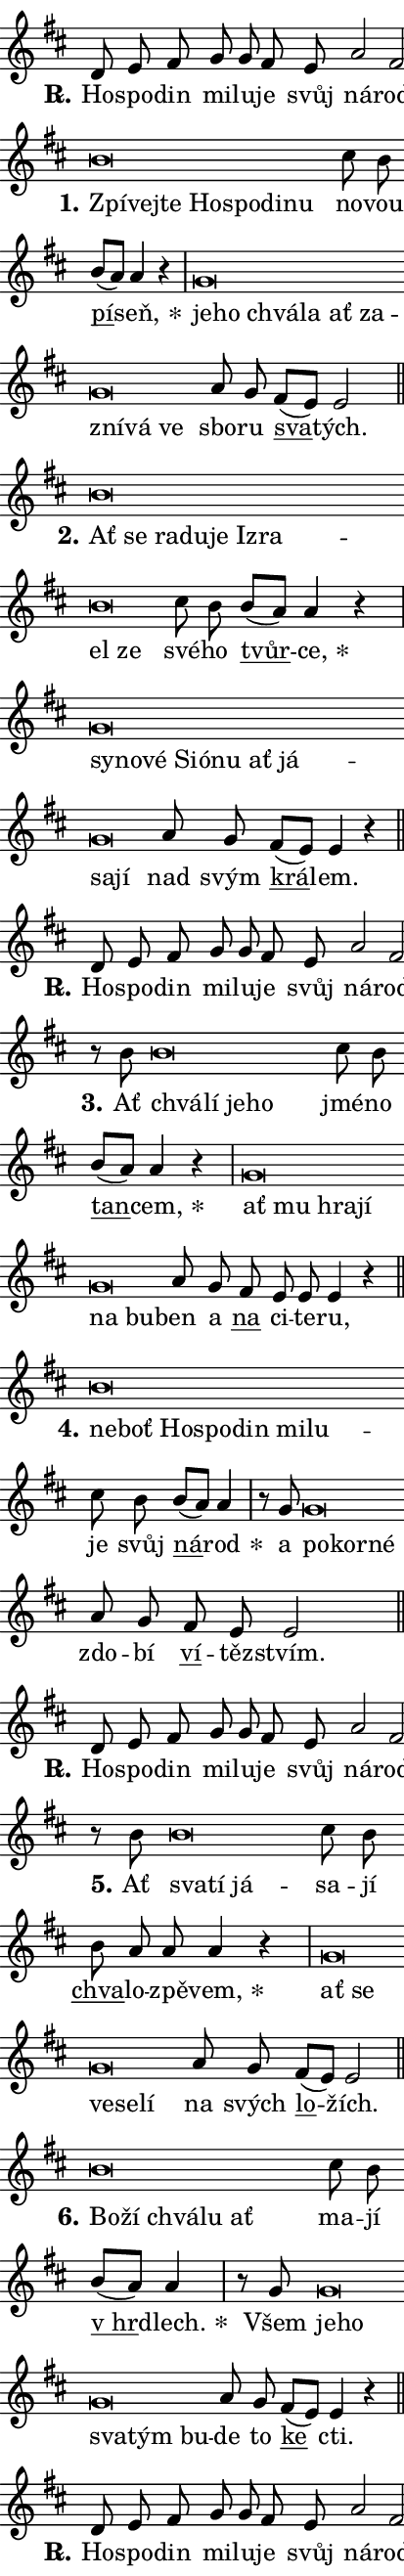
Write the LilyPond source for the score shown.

\version "2.22.1"
\header { tagline = "" }
\paper {
  indent = 0\cm
  top-margin = 0\cm
  right-margin = 0\cm
  bottom-margin = 0\cm
  left-margin = 0\cm
  paper-width = 7\cm
  page-breaking = #ly:one-page-breaking
  system-system-spacing.basic-distance = #11
  score-system-spacing.basic-distance = #11
  ragged-last = ##f
}


%% Author: Thomas Morley
%% https://lists.gnu.org/archive/html/lilypond-user/2020-05/msg00002.html
#(define (line-position grob)
"Returns position of @var[grob} in current system:
   @code{'start}, if at first time-step
   @code{'end}, if at last time-step
   @code{'middle} otherwise
"
  (let* ((col (ly:item-get-column grob))
         (ln (ly:grob-object col 'left-neighbor))
         (rn (ly:grob-object col 'right-neighbor))
         (col-to-check-left (if (ly:grob? ln) ln col))
         (col-to-check-right (if (ly:grob? rn) rn col))
         (break-dir-left
           (and
             (ly:grob-property col-to-check-left 'non-musical #f)
             (ly:item-break-dir col-to-check-left)))
         (break-dir-right
           (and
             (ly:grob-property col-to-check-right 'non-musical #f)
             (ly:item-break-dir col-to-check-right))))
        (cond ((eqv? 1 break-dir-left) 'start)
              ((eqv? -1 break-dir-right) 'end)
              (else 'middle))))

#(define (tranparent-at-line-position vctor)
  (lambda (grob)
  "Relying on @code{line-position} select the relevant enry from @var{vctor}.
Used to determine transparency,"
    (case (line-position grob)
      ((end) (not (vector-ref vctor 0)))
      ((middle) (not (vector-ref vctor 1)))
      ((start) (not (vector-ref vctor 2))))))

noteHeadBreakVisibility =
#(define-music-function (break-visibility)(vector?)
"Makes @code{NoteHead}s transparent relying on @var{break-visibility}"
#{
  \override NoteHead.transparent =
    #(tranparent-at-line-position break-visibility)
#})

#(define delete-ledgers-for-transparent-note-heads
  (lambda (grob)
    "Reads whether a @code{NoteHead} is transparent.
If so this @code{NoteHead} is removed from @code{'note-heads} from
@var{grob}, which is supposed to be @code{LedgerLineSpanner}.
As a result ledgers are not printed for this @code{NoteHead}"
    (let* ((nhds-array (ly:grob-object grob 'note-heads))
           (nhds-list
             (if (ly:grob-array? nhds-array)
                 (ly:grob-array->list nhds-array)
                 '()))
           ;; Relies on the transparent-property being done before
           ;; Staff.LedgerLineSpanner.after-line-breaking is executed.
           ;; This is fragile ...
           (to-keep
             (remove
               (lambda (nhd)
                 (ly:grob-property nhd 'transparent #f))
               nhds-list)))
      ;; TODO find a better method to iterate over grob-arrays, similiar
      ;; to filter/remove etc for lists
      ;; For now rebuilt from scratch
      (set! (ly:grob-object grob 'note-heads)  '())
      (for-each
        (lambda (nhd)
          (ly:pointer-group-interface::add-grob grob 'note-heads nhd))
        to-keep))))

hideNotes = {
  \noteHeadBreakVisibility #begin-of-line-visible
}
unHideNotes = {
  \noteHeadBreakVisibility #all-visible
}

% work-around for resetting accidentals
% https://lilypond.org/doc/v2.23/Documentation/notation/displaying-rhythms#unmetered-music
cadenzaMeasure = {
  \cadenzaOff
  \partial 1024 s1024
  \cadenzaOn
}

#(define-markup-command (accent layout props text) (markup?)
  "Underline accented syllable"
  (interpret-markup layout props
    #{\markup \override #'(offset . 4.3) \underline { #text }#}))

responsum = \markup \concat {
  "R" \hspace #-1.05 \path #0.1 #'((moveto 0 0.07) (lineto 0.9 0.8)) \hspace #0.05 "."
}

\layout {
    \context {
        \Staff
        \remove "Time_signature_engraver"
        \override LedgerLineSpanner.after-line-breaking = #delete-ledgers-for-transparent-note-heads
    }
    \context {
        \Voice {
            \override NoteHead.output-attributes = #'((class . "notehead"))
            \override Hairpin.height = #0.55
        }
    }
    \context {
        \Lyrics {
            \override StanzaNumber.output-attributes = #'((class . "stanzanumber"))
            \override LyricSpace.minimum-distance = #0.9
            \override LyricText.font-name = #"TeX Gyre Schola"
            \override LyricText.font-size = 1
            \override StanzaNumber.font-name = #"TeX Gyre Schola Bold"
            \override StanzaNumber.font-size = 1
        }
    }
}

% magnetic-lyrics.ily
%
%   written by
%     Jean Abou Samra <jean@abou-samra.fr>
%     Werner Lemberg <wl@gnu.org>
%
%   adapted by
%     Jiri Hon <jiri.hon@gmail.com>
%
% Version 2022-Apr-15

% https://www.mail-archive.com/lilypond-user@gnu.org/msg149350.html

#(define (Left_hyphen_pointer_engraver context)
   "Collect syllable-hyphen-syllable occurrences in lyrics and store
them in properties.  This engraver only looks to the left.  For
example, if the lyrics input is @code{foo -- bar}, it does the
following.

@itemize @bullet
@item
Set the @code{text} property of the @code{LyricHyphen} grob between
@q{foo} and @q{bar} to @code{foo}.

@item
Set the @code{left-hyphen} property of the @code{LyricText} grob with
text @q{foo} to the @code{LyricHyphen} grob between @q{foo} and
@q{bar}.
@end itemize

Use this auxiliary engraver in combination with the
@code{lyric-@/text::@/apply-@/magnetic-@/offset!} hook."
   (let ((hyphen #f)
         (text #f))
     (make-engraver
      (acknowledgers
       ((lyric-syllable-interface engraver grob source-engraver)
        (set! text grob)))
      (end-acknowledgers
       ((lyric-hyphen-interface engraver grob source-engraver)
        ;(when (not (grob::has-interface grob 'lyric-space-interface))
          (set! hyphen grob)));)
      ((stop-translation-timestep engraver)
       (when (and text hyphen)
         (ly:grob-set-object! text 'left-hyphen hyphen))
       (set! text #f)
       (set! hyphen #f)))))

#(define (lyric-text::apply-magnetic-offset! grob)
   "If the space between two syllables is less than the value in
property @code{LyricText@/.details@/.squash-threshold}, move the right
syllable to the left so that it gets concatenated with the left
syllable.

Use this function as a hook for
@code{LyricText@/.after-@/line-@/breaking} if the
@code{Left_@/hyphen_@/pointer_@/engraver} is active."
   (let ((hyphen (ly:grob-object grob 'left-hyphen #f)))
     (when hyphen
       (let ((left-text (ly:spanner-bound hyphen LEFT)))
         (when (grob::has-interface left-text 'lyric-syllable-interface)
           (let* ((common (ly:grob-common-refpoint grob left-text X))
                  (this-x-ext (ly:grob-extent grob common X))
                  (left-x-ext
                   (begin
                     ;; Trigger magnetism for left-text.
                     (ly:grob-property left-text 'after-line-breaking)
                     (ly:grob-extent left-text common X)))
                  ;; `delta` is the gap width between two syllables.
                  (delta (- (interval-start this-x-ext)
                            (interval-end left-x-ext)))
                  (details (ly:grob-property grob 'details))
                  (threshold (assoc-get 'squash-threshold details 0.2)))
             (when (< delta threshold)
               (let* (;; We have to manipulate the input text so that
                      ;; ligatures crossing syllable boundaries are not
                      ;; disabled.  For languages based on the Latin
                      ;; script this is essentially a beautification.
                      ;; However, for non-Western scripts it can be a
                      ;; necessity.
                      (lt (ly:grob-property left-text 'text))
                      (rt (ly:grob-property grob 'text))
                      (is-space (grob::has-interface hyphen 'lyric-space-interface))
                      (space (if is-space " " ""))
                      (space-markup (grob-interpret-markup grob " "))
                      (space-size (interval-length (ly:stencil-extent space-markup X)))
                      (extra-delta (if is-space space-size 0))
                      ;; Append new syllable.
                      (ltrt-space (if (and (string? lt) (string? rt))
                                (string-append lt space rt)
                                (make-concat-markup (list lt space rt))))
                      ;; Right-align `ltrt` to the right side.
                      (ltrt-space-markup (grob-interpret-markup
                               grob
                               (make-translate-markup
                                (cons (interval-length this-x-ext) 0)
                                (make-right-align-markup ltrt-space)))))
                 (begin
                   ;; Don't print `left-text`.
                   (ly:grob-set-property! left-text 'stencil #f)
                   ;; Set text and stencil (which holds all collected
                   ;; syllables so far) and shift it to the left.
                   (ly:grob-set-property! grob 'text ltrt-space)
                   (ly:grob-set-property! grob 'stencil ltrt-space-markup)
                   (ly:grob-translate-axis! grob (- (- delta extra-delta)) X))))))))))


#(define (lyric-hyphen::displace-bounds-first grob)
   ;; Make very sure this callback isn't triggered too early.
   (let ((left (ly:spanner-bound grob LEFT))
         (right (ly:spanner-bound grob RIGHT)))
     (ly:grob-property left 'after-line-breaking)
     (ly:grob-property right 'after-line-breaking)
     (ly:lyric-hyphen::print grob)))

squashThreshold = #0.4

\layout {
  \context {
    \Lyrics
    \consists #Left_hyphen_pointer_engraver
    \override LyricText.after-line-breaking =
      #lyric-text::apply-magnetic-offset!
    \override LyricHyphen.stencil = #lyric-hyphen::displace-bounds-first
    \override LyricText.details.squash-threshold = \squashThreshold
    \override LyricHyphen.minimum-distance = 0
    \override LyricHyphen.minimum-length = \squashThreshold
  }
}

squash = \override LyricText.details.squash-threshold = 9999
unSquash = \override LyricText.details.squash-threshold = \squashThreshold

left = \override LyricText.self-alignment-X = #LEFT
unLeft = \revert LyricText.self-alignment-X

starOffset = #(lambda (grob) 
                (let ((x_offset (ly:self-alignment-interface::aligned-on-x-parent grob)))
                  (if (= x_offset 0) 0 (+ x_offset 1.2))))

star = #(define-music-function (syllable)(string?)
"Append star separator at the end of a syllable"
#{
  \once \override LyricText.X-offset = #starOffset
  \lyricmode { \markup {
    #syllable
    \override #'((font-name . "TeX Gyre Schola Bold")) \hspace #0.2 \lower #0.65 \larger "*"
  } }
#})

starAccent = #(define-music-function (syllable)(string?)
"Append star separator at the end of a syllable and make accent"
#{
  \once \override LyricText.X-offset = #starOffset
  \lyricmode { \markup {
    \accent #syllable
    \override #'((font-name . "TeX Gyre Schola Bold")) \hspace #0.2 \lower #0.65 \larger "*"
  } }
#})

breath = #(define-music-function (syllable)(string?)
"Append breathing indicator at the end of a syllable"
#{
  \lyricmode { \markup { #syllable "+" } }
#})

optionalBreath = #(define-music-function (syllable)(string?)
"Append optional breathing indicator at the end of a syllable"
#{
  \lyricmode { \markup { #syllable "(+)" } }
#})


\score {
    <<
        \new Voice = "melody" { \cadenzaOn \key d \major \relative { d'8 e fis g g fis e a2 fis \cadenzaMeasure \bar "||" \break }
\relative { b'\breve*1/16 \hideNotes \breve*1/16 \bar "" \breve*1/16 \bar "" \breve*1/16 \bar "" \breve*1/16 \bar "" \breve*1/16 \breve*1/16 \bar "" \unHideNotes cis8 b \bar "" b[( a)] a4 r \cadenzaMeasure \bar "|" g\breve*1/16 \hideNotes \breve*1/16 \bar "" \breve*1/16 \bar "" \breve*1/16 \bar "" \breve*1/16 \bar "" \breve*1/16 \bar "" \breve*1/16 \bar "" \breve*1/16 \breve*1/16 \bar "" \unHideNotes a8 g \bar "" fis[( e)] e2 \cadenzaMeasure \bar "||" \break }
\relative { b'\breve*1/16 \hideNotes \breve*1/16 \bar "" \breve*1/16 \bar "" \breve*1/16 \bar "" \breve*1/16 \bar "" \breve*1/16 \bar "" \breve*1/16 \bar "" \breve*1/16 \breve*1/16 \bar "" \unHideNotes cis8 b \bar "" b[( a)] a4 r \cadenzaMeasure \bar "|" g\breve*1/16 \hideNotes \breve*1/16 \bar "" \breve*1/16 \bar "" \breve*1/16 \bar "" \breve*1/16 \bar "" \breve*1/16 \bar "" \breve*1/16 \bar "" \breve*1/16 \bar "" \breve*1/16 \breve*1/16 \bar "" \unHideNotes a8 g \bar "" fis[( e)] e4 r \cadenzaMeasure \bar "||" \break }
\relative { d'8 e fis g g fis e a2 fis \cadenzaMeasure \bar "||" \break }
\relative { r8 b' b\breve*1/16 \hideNotes \breve*1/16 \bar "" \breve*1/16 \breve*1/16 \bar "" \unHideNotes cis8 b \bar "" b[( a)] a4 r \cadenzaMeasure \bar "|" g\breve*1/16 \hideNotes \breve*1/16 \bar "" \breve*1/16 \bar "" \breve*1/16 \bar "" \breve*1/16 \breve*1/16 \bar "" \unHideNotes a8 g \bar "" fis e e e4 r \cadenzaMeasure \bar "||" \break }
\relative { b'\breve*1/16 \hideNotes \breve*1/16 \bar "" \breve*1/16 \bar "" \breve*1/16 \bar "" \breve*1/16 \bar "" \breve*1/16 \breve*1/16 \bar "" \unHideNotes cis8 b \bar "" b[( a)] a4 \cadenzaMeasure \bar "|" r8 g g\breve*1/16 \hideNotes \breve*1/16 \breve*1/16 \bar "" \unHideNotes a8 g \bar "" fis e e2 \cadenzaMeasure \bar "||" \break }
\relative { d'8 e fis g g fis e a2 fis \cadenzaMeasure \bar "||" \break }
\relative { r8 b' b\breve*1/16 \hideNotes \breve*1/16 \breve*1/16 \bar "" \unHideNotes cis8 b \bar "" b a a a4 r \cadenzaMeasure \bar "|" g\breve*1/16 \hideNotes \breve*1/16 \bar "" \breve*1/16 \bar "" \breve*1/16 \breve*1/16 \bar "" \unHideNotes a8 g \bar "" fis[( e)] e2 \cadenzaMeasure \bar "||" \break }
\relative { b'\breve*1/16 \hideNotes \breve*1/16 \bar "" \breve*1/16 \bar "" \breve*1/16 \breve*1/16 \bar "" \unHideNotes cis8 b \bar "" b[( a)] a4 \cadenzaMeasure \bar "|" r8 g g\breve*1/16 \hideNotes \breve*1/16 \bar "" \breve*1/16 \bar "" \breve*1/16 \breve*1/16 \bar "" \unHideNotes a8 g \bar "" fis[( e)] e4 r \cadenzaMeasure \bar "||" \break }
\relative { d'8 e fis g g fis e a2 fis \cadenzaMeasure \bar "||" \break } \bar "|." }
        \new Lyrics \lyricsto "melody" { \lyricmode { \set stanza = \responsum
Ho -- spo -- din mi -- lu -- je svůj ná -- rod.
\set stanza = "1."
\left Zpí -- \squash vej -- te Ho -- spo -- di -- nu \unLeft \unSquash no -- vou \markup \accent pí -- \star seň, \left je -- \squash ho chvá -- la ať za -- zní -- vá ve \unLeft \unSquash sbo -- ru \markup \accent sva -- tých.
\set stanza = "2."
\left Ať \squash se ra -- du -- je Iz -- ra -- el ze \unLeft \unSquash své -- ho \markup \accent tvůr -- \star ce, \left sy -- \squash no -- vé Si -- ó -- nu ať já -- sa -- jí \unLeft \unSquash nad svým \markup \accent krá -- lem.
\set stanza = \responsum
Ho -- spo -- din mi -- lu -- je svůj ná -- rod.
\set stanza = "3."
Ať \left chvá -- \squash lí je -- ho \unLeft \unSquash jmé -- no \markup \accent tan -- \star cem, \left ať \squash mu hra -- jí na bu -- \unLeft \unSquash ben a \markup \accent na ci -- te -- ru,
\set stanza = "4."
\left ne -- \squash boť Ho -- spo -- din mi -- lu -- \unLeft \unSquash je svůj \markup \accent ná -- \star rod a \left po -- \squash kor -- né \unLeft \unSquash zdo -- bí \markup \accent ví -- těz -- stvím.
\set stanza = \responsum
Ho -- spo -- din mi -- lu -- je svůj ná -- rod.
\set stanza = "5."
Ať \left sva -- \squash tí já -- \unLeft \unSquash sa -- jí \markup \accent chva -- lo -- zpě -- \star vem, \left ať \squash se ve -- se -- lí \unLeft \unSquash na svých \markup \accent lo -- žích.
\set stanza = "6."
\left Bo -- \squash ží chvá -- lu ať \unLeft \unSquash ma -- jí \markup \accent "v hr" -- \star dlech. Všem \left je -- \squash ho sva -- tým bu -- \unLeft \unSquash de to \markup \accent ke cti.
\set stanza = \responsum
Ho -- spo -- din mi -- lu -- je svůj ná -- rod. } }
    >>
    \layout {}
}
